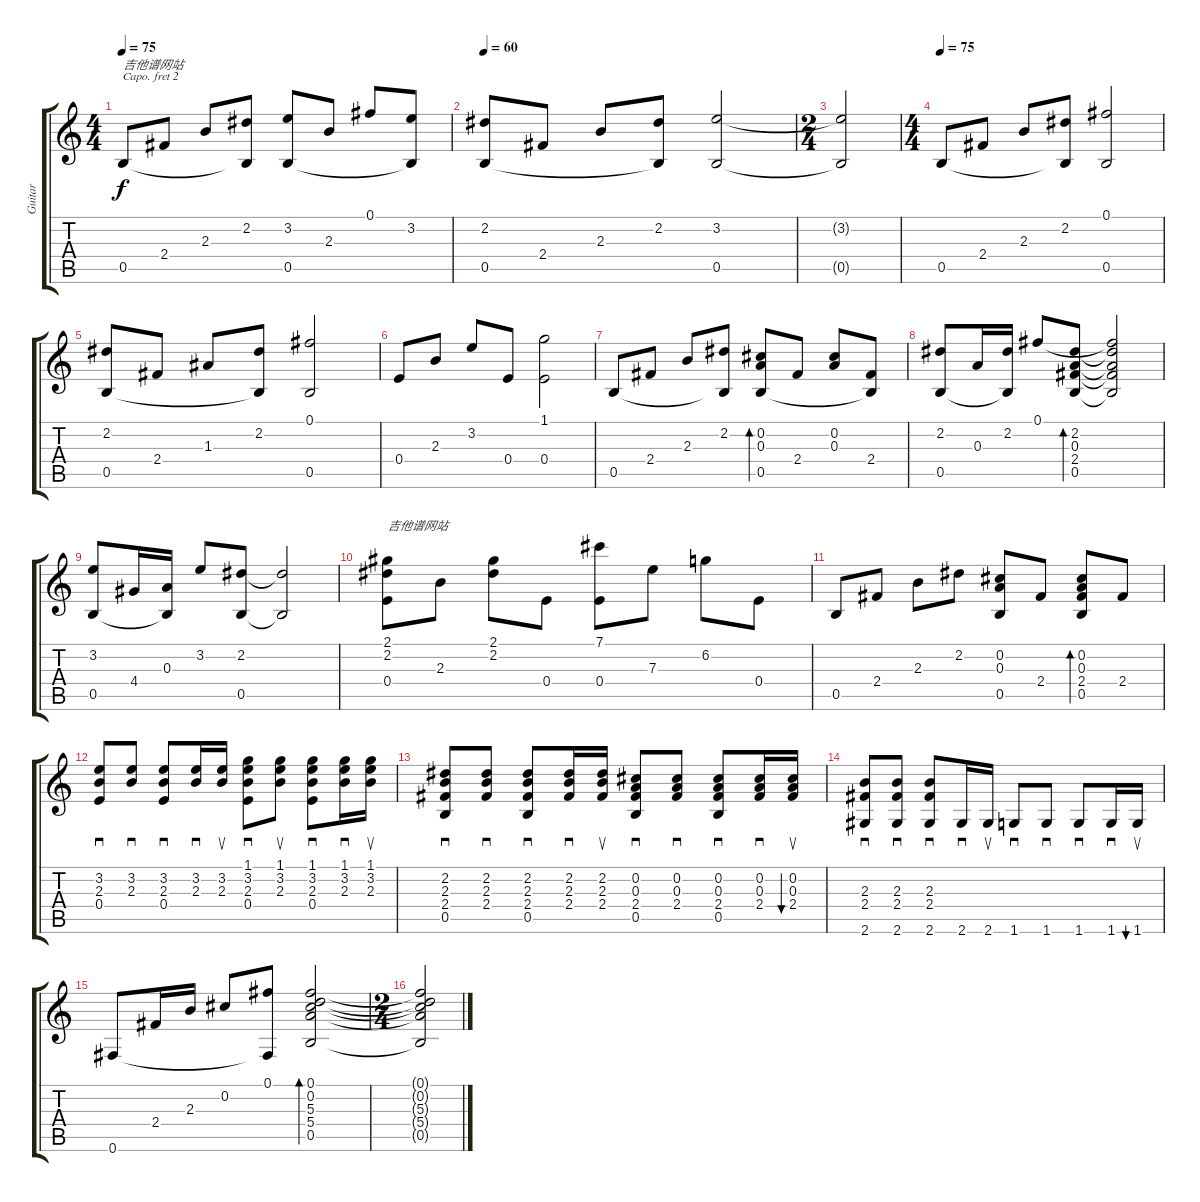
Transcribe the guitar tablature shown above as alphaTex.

\track ("Guitar" "Guitar") {instrument acousticguitarsteel}
\staff {score tabs}
\capo 2
\tuning (E4 B3 G3 D3 A2 E2) {hide}
\ts (4 4)
\tempo 75
\clef g2
\ks c
0.5.8{txt "吉他谱网站" dy f instrument acousticguitarsteel} 2.4.8 2.3.8 (2.2 0.5{t}).8 (3.2 0.5).8 2.3.8 0.1.8 (3.2 0.5{t}).8 |
\tempo 60
(2.2 0.5).8 2.4.8 2.3.8 (2.2 0.5{t}).8 (3.2 0.5).2 |
\ts (2 4)
(3.2{t} 0.5{t}).2 |
\ts (4 4)
\tempo 75
0.5.8 2.4.8 2.3.8 (2.2 0.5{t}).8 (0.1 0.5).2 |
(2.2 0.5).8 2.4.8 1.3.8 (2.2 0.5{t}).8 (0.1 0.5).2 |
0.4.8 2.3.8 3.2.8 0.4.8 (1.1 0.4).2 |
0.5.8 2.4.8 2.3.8 (2.2 0.5{t}).8 (0.2 0.3 0.5).8{bd 240} 2.4.8 (0.2 0.3).8 (2.4 0.5{t}).8 |
(2.2 0.5).8 0.3.16 (2.2 0.5{t}).16 0.1.8 (2.2 0.3 2.4 0.5).8{bd 240} (0.1{t} 2.2{t} 0.3{t} 2.4{t} 0.5{t}).2 |
(3.2 0.5).8 4.4.16 (0.3 0.5{t}).16 3.2.8 (2.2 0.5).8 (2.2{t} 0.5{t}).2 |
(2.1 2.2 0.4).8{txt "吉他谱网站"} 2.3.8 (2.1 2.2).8 0.4.8 (7.1 0.4).8 7.3.8 6.2.8 0.4.8 |
0.5.8 2.4.8 2.3.8 2.2.8 (0.2 0.3 0.5).8 2.4.8 (0.2 0.3 2.4 0.5).8{bd 240} 2.4.8 |
(3.2 2.3 0.4).8{sd} (3.2 2.3).8{sd} (3.2 2.3 0.4).8{sd} (3.2 2.3).16{sd} (3.2 2.3).16{su} (1.1 3.2 2.3 0.4).8{sd} (1.1 3.2 2.3).8{su} (1.1 3.2 2.3 0.4).8{sd} (1.1 3.2 2.3).16{sd} (1.1 3.2 2.3).16{su} |
(2.2 2.3 2.4 0.5).8{sd} (2.2 2.3 2.4).8{sd} (2.2 2.3 2.4 0.5).8{sd} (2.2 2.3 2.4).16{sd} (2.2 2.3 2.4).16{su} (0.2 0.3 2.4 0.5).8{sd} (0.2 0.3 2.4).8{sd} (0.2 0.3 2.4 0.5).8{sd} (0.2 0.3 2.4).16{sd} (0.2 0.3 2.4).16{su bu 240} |
(2.3 2.4 2.6).8{sd} (2.3 2.4 2.6).8{sd} (2.3 2.4 2.6).8{sd} 2.6.16{sd} 2.6.16{su} 1.6.8{sd} 1.6.8{sd} 1.6.8{sd} 1.6.16{sd} 1.6.16{su bu 240} |
0.6.8 2.4.16 2.3.16 0.2.8 (0.1 0.6{t}).8 (0.1 0.2 5.3 5.4 0.5).2{bd 240} |
\ts (2 4)
(0.1{t} 0.2{t} 5.3{t} 5.4{t} 0.5{t}).2
